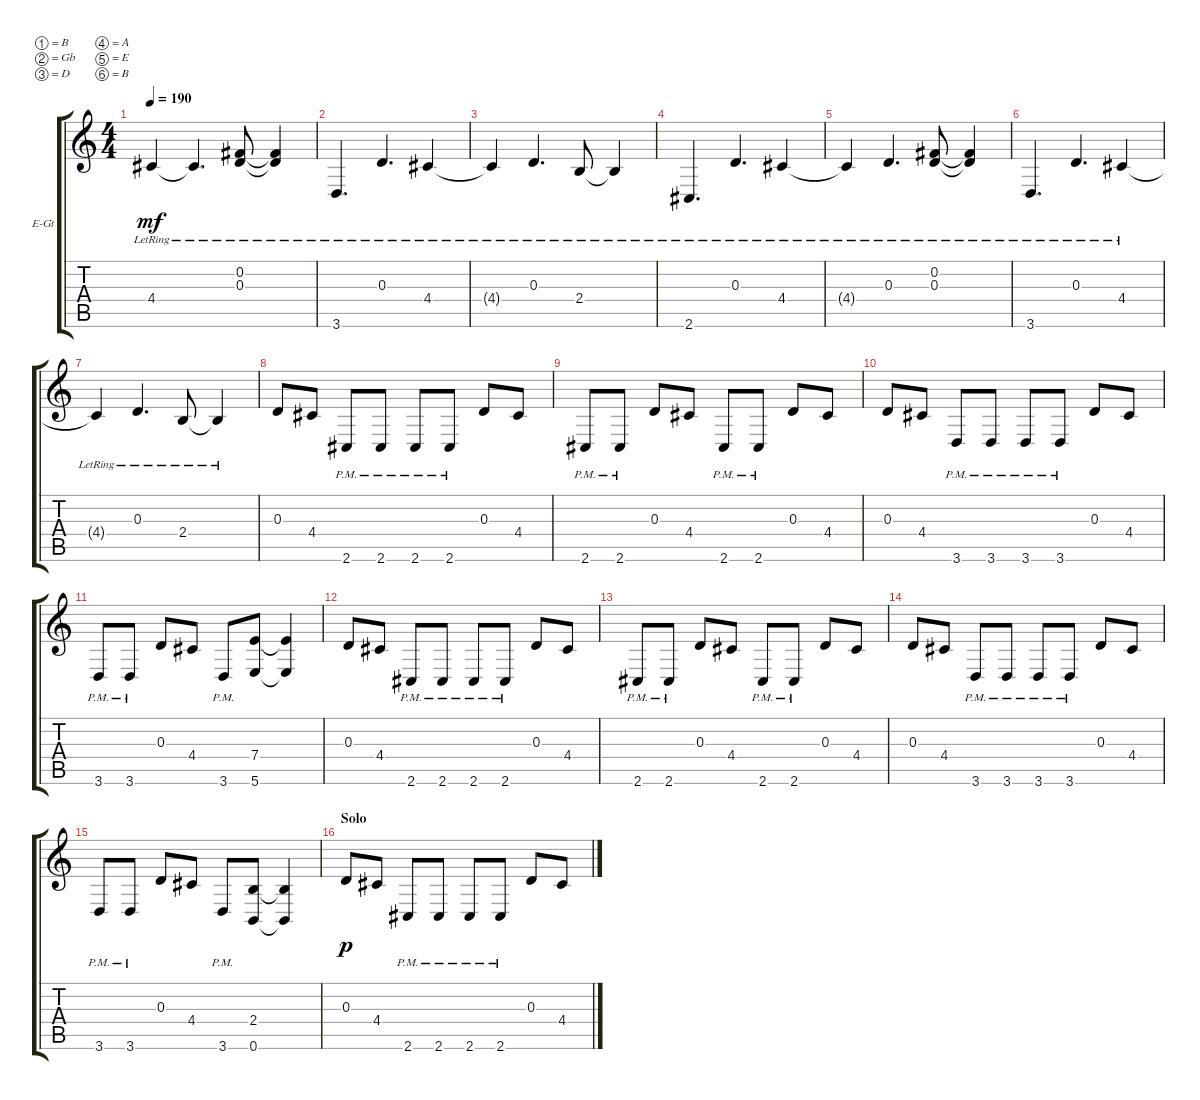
\bracketExtendMode groupsimilarinstruments
\firstSystemTrackNameOrientation horizontal
\otherSystemsTrackNameOrientation horizontal
\track ("Electric Guitar 2" "E-Gt") {instrument distortionguitar}
\staff {score tabs}
\tuning (B3 Gb3 D3 A2 E2 B1)
\ts (4 4)
\tempo 190
\clef g2
\ks c
4.4{lr t}.4{dy mf} 4.4{lr t}.4{d} (0.2{lr} 0.3{lr}).8 (0.3{lr t} 0.2{lr t}).4 |
3.6{lr}.4{d} 0.3{lr}.4{d} 4.4{lr}.4 |
4.4{lr t}.4 0.3{lr}.4{d} 2.4{lr}.8 2.4{lr t}.4 |
2.6{lr}.4{d} 0.3{lr}.4{d} 4.4{lr}.4 |
4.4{lr t}.4 0.3{lr}.4{d} (0.2{lr} 0.3{lr}).8 (0.3{lr t} 0.2{lr t}).4 |
3.6{lr}.4{d} 0.3{lr}.4{d} 4.4{lr}.4 |
4.4{lr t}.4 0.3{lr}.4{d} 2.4{lr}.8 2.4{lr t}.4 |
0.3.8 4.4.8 2.6{pm}.8 2.6{pm}.8 2.6{pm}.8 2.6{pm}.8 0.3.8 4.4.8 |
2.6{pm}.8 2.6{pm}.8 0.3.8 4.4.8 2.6{pm}.8 2.6{pm}.8 0.3.8 4.4.8 |
0.3.8 4.4.8 3.6{pm}.8 3.6{pm}.8 3.6{pm}.8 3.6{pm}.8 0.3.8 4.4.8 |
3.6{pm}.8 3.6{pm}.8 0.3.8 4.4.8 3.6{pm}.8 (5.6 7.4).8 (5.6{t} 7.4{t}).4 |
0.3.8 4.4.8 2.6{pm}.8 2.6{pm}.8 2.6{pm}.8 2.6{pm}.8 0.3.8 4.4.8 |
2.6{pm}.8 2.6{pm}.8 0.3.8 4.4.8 2.6{pm}.8 2.6{pm}.8 0.3.8 4.4.8 |
0.3.8 4.4.8 3.6{pm}.8 3.6{pm}.8 3.6{pm}.8 3.6{pm}.8 0.3.8 4.4.8 |
3.6{pm}.8 3.6{pm}.8 0.3.8 4.4.8 3.6{pm}.8 (0.6 2.4).8 (0.6{t} 2.4{t}).4 |
\section ("" "Solo")
0.3.8{dy p} 4.4.8 2.6{pm}.8 2.6{pm}.8 2.6{pm}.8 2.6{pm}.8 0.3.8 4.4.8
